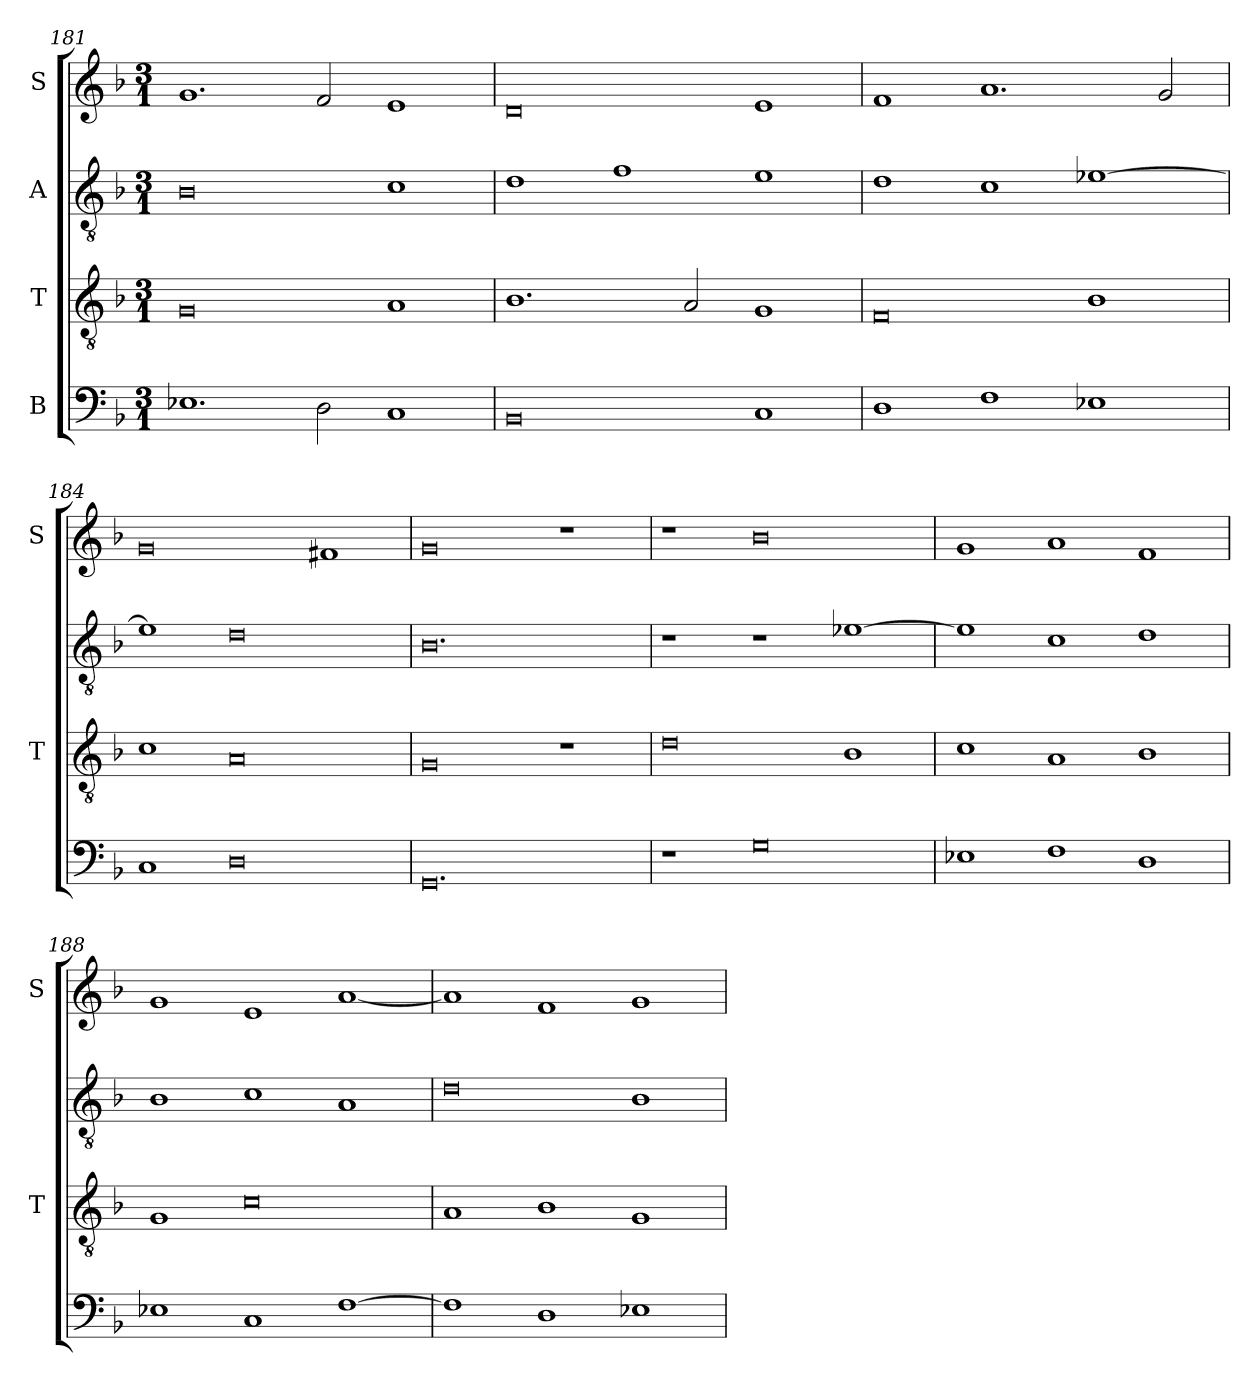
**kern	**kern	**kern	**kern
*part4	*part3	*part2	*part1
*staff4	*staff3	*staff2	*staff1
*I"B	*I"T	*I"A	*I"S
*	*I'T	*	*I'S
*clefF4	*clefGv2	*clefGv2	*clefG2
*k[b-]	*k[b-]	*k[b-]	*k[b-]
*M3/1	*M3/1	*M3/1	*M3/1
=181	=181	=181	=181
1.E-X	0G	0B-	1.g
2D\	.	.	2f/
1C	1A	1c	1e
=182	=182	=182	=182
0BB-	1.B-	1d	0d
.	.	1f	.
.	2A/	.	.
1C	1G	1e	1e
=183	=183	=183	=183
1D	0F	1d	1f
1F	.	1c	1.a
1E-X	1B-	[1e-X	.
.	.	.	2g/
=184	=184	=184	=184
1C	1c	1e-]	0g
0D	0A	0d	.
.	.	.	1f#X
=185	=185	=185	=185
0.GG	0G	0.B-	0g
.	1r	.	1r
=186	=186	=186	=186
1r	0d	1r	1r
0G	.	1r	0b-
.	1B-	[1e-X	.
=187	=187	=187	=187
1E-X	1c	1e-]	1g
1F	1A	1c	1a
1D	1B-	1d	1f
=188	=188	=188	=188
1E-X	1G	1B-	1g
1C	0c	1c	1e
[1F	.	1A	[1a
=189	=189	=189	=189
1F]	1A	0d	1a]
1D	1B-	.	1f
1E-X	1G	1B-	1g
=	=	=	=
*-	*-	*-	*-
